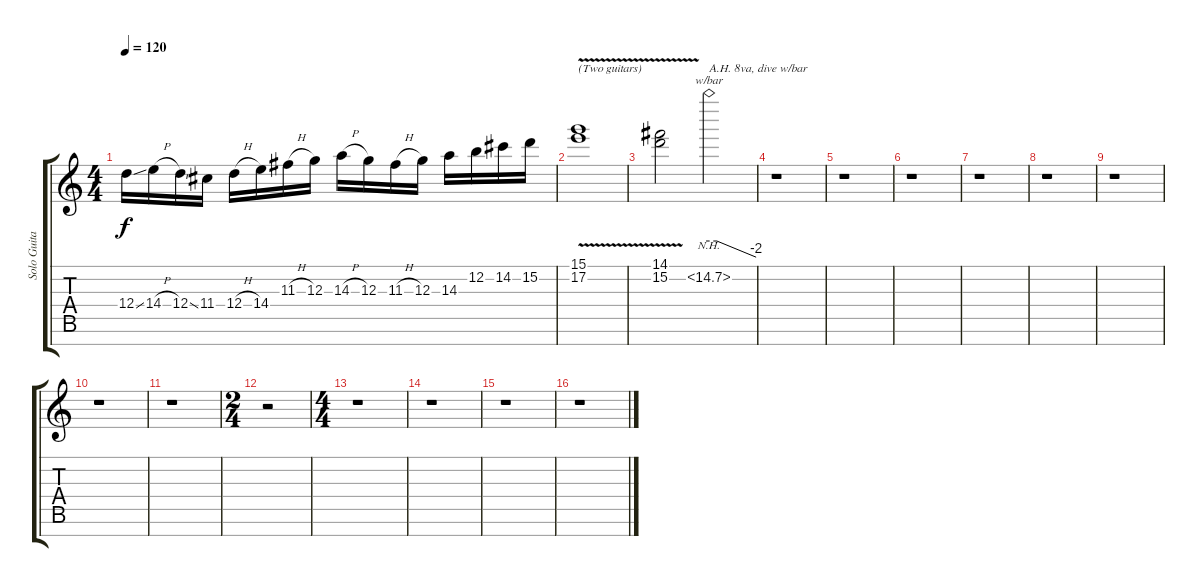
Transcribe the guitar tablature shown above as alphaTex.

\track ("Solo Guitar" "Solo Guita") {instrument distortionguitar}
\staff {score tabs}
\tuning (E4 B3 G3 D3 A2 E2 B1) {hide}
\ts (4 4)
\tempo 120
\clef g2
\ks c
12.4{ss}.16{dy f} 14.4{h}.16 12.4{ss}.16 11.4.16 12.4{h}.16 14.4.16 11.3{h}.16 12.3.16 14.3{h}.16 12.3.16 11.3{h}.16 12.3.16 14.3.16 12.2.16 14.2.16 15.2.16 |
(15.1{v} 17.2{v}).1{txt "(Two guitars)"} |
\section ("" "")
(14.1{v} 15.2{v}).2 14.2{nh}.2{tbe (custom default 0 0 10 0 60 -8) txt "A.H. 8va, dive w/bar"} |
r.1 |
r.1 |
r.1 |
r.1 |
r.1 |
r.1 |
r.1 |
r.1 |
\ts (2 4)
\section ("" "")
r.2 |
\ts (4 4)
r.1 |
r.1 |
r.1 |
r.1
